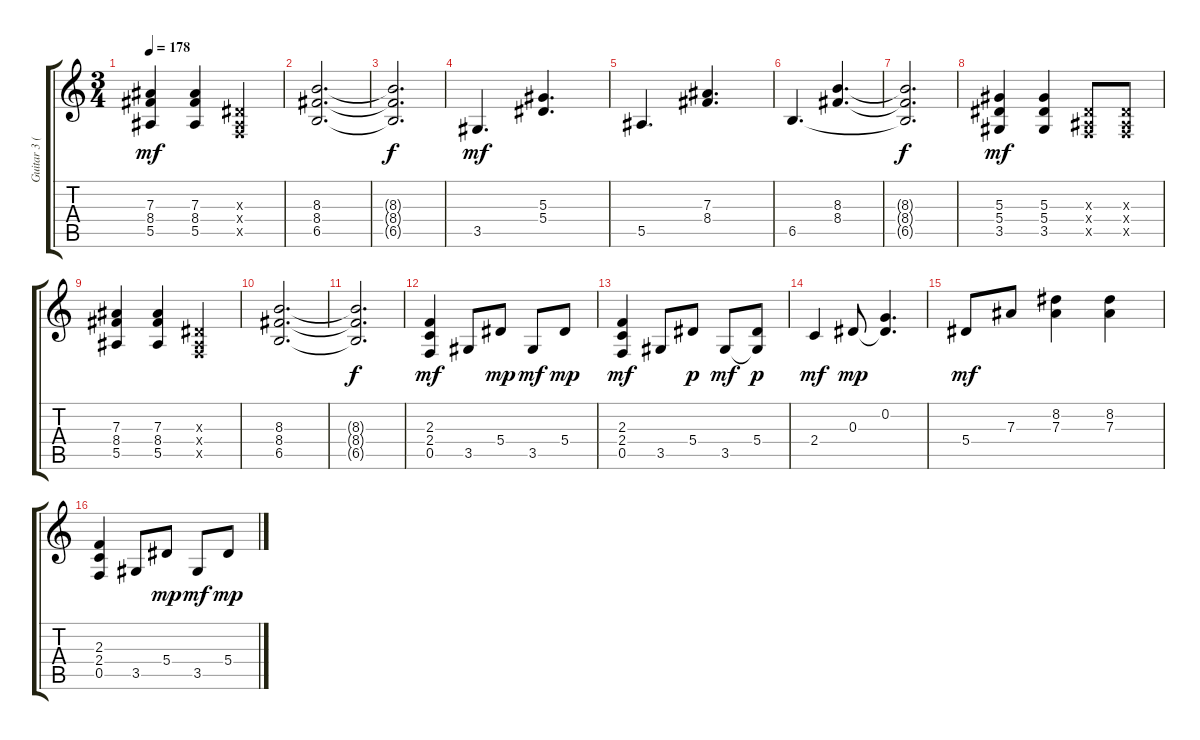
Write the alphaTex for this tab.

\track ("Guitar 3 (Rhytm)" "Guitar 3 (") {instrument distortionguitar}
\staff {score tabs}
\tuning (C4 G3 Eb3 Bb2 F2 C2) {hide}
\ts (3 4)
\tempo 178
\clef g2
\ks c
(7.3 8.4 5.5).4{dy mf} (7.3 8.4 5.5).4 (0.3{x} 0.4{x} 0.5{x}).4 |
(8.3 8.4 6.5).2{d} |
(8.3{t} 8.4{t} 6.5{t}).2{d dy f} |
3.5.4{d dy mf} (5.3 5.4).4{d} |
5.5.4{d} (7.3 8.4).4{d} |
6.5.4{d} (8.3 8.4).4{d} |
(8.3{t} 8.4{t} 6.5{t}).2{d dy f} |
(5.3 5.4 3.5).4{dy mf} (5.3 5.4 3.5).4 (0.3{x} 0.4{x} 0.5{x}).8 (0.3{x} 0.4{x} 0.5{x}).8 |
(7.3 8.4 5.5).4 (7.3 8.4 5.5).4 (0.3{x} 0.4{x} 0.5{x}).4 |
(8.3 8.4 6.5).2{d} |
(8.3{t} 8.4{t} 6.5{t}).2{d dy f} |
(2.3 2.4 0.5).4{dy mf balance 12} 3.5.8 5.4.8{dy mp} 3.5.8{dy mf} 5.4.8{dy mp} |
(2.3 2.4 0.5).4{dy mf} 3.5.8 5.4.8{dy p} 3.5.8{dy mf} (5.4 3.5{t}).8{dy p} |
2.4.4{dy mf} 0.3.8{dy mp} (0.2 0.3{t}).4{d} |
5.4.8{dy mf} 7.3.8 (8.2 7.3).4 (8.2 7.3).4 |
(2.3 2.4 0.5).4 3.5.8 5.4.8{dy mp} 3.5.8{dy mf} 5.4.8{dy mp}
